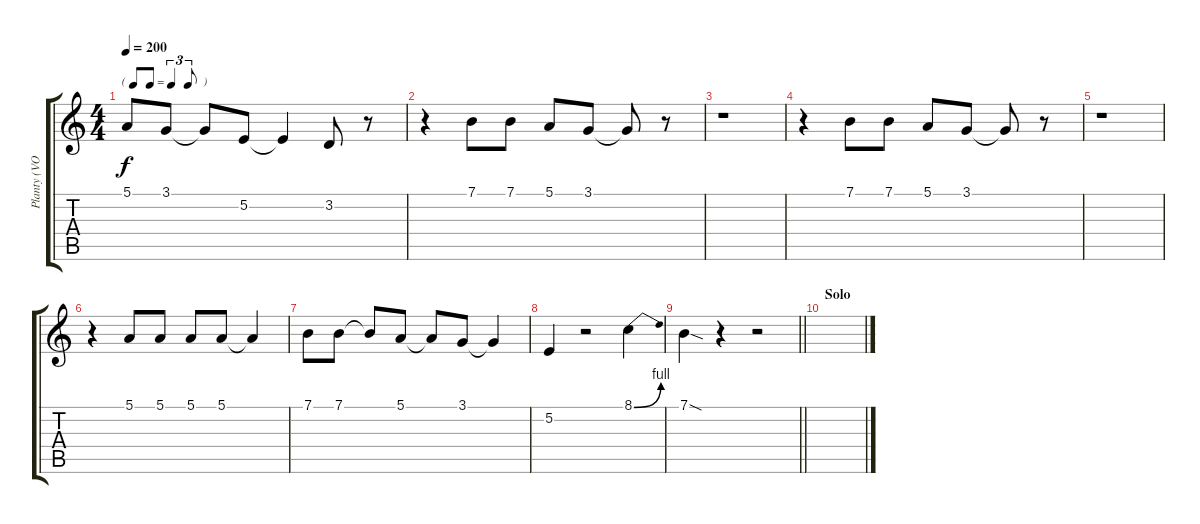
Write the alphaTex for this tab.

\track ("Planty (VOCALS)" "Planty (VO") {instrument flute}
\staff {score tabs}
\tuning (E4 B3 G3 D3 A2 E2) {hide}
\ts (4 4)
\tf triplet8th
\tempo 200
\clef g2
\ks c
5.1.8{dy f} 3.1.8 3.1{t}.8 5.2.8 5.2{t}.4 3.2.8 r.8 |
r.4 7.1.8 7.1.8 5.1.8 3.1.8 3.1{t}.8 r.8 |
r.1 |
r.4 7.1.8 7.1.8 5.1.8 3.1.8 3.1{t}.8 r.8 |
r.1 |
r.4 5.1.8 5.1.8 5.1.8 5.1.8 5.1{t}.4 |
7.1.8 7.1.8 7.1{t}.8 5.1.8 5.1{t}.8 3.1.8 3.1{t}.4 |
5.2.4 r.2 8.1{be (bend 0 0 60 4)}.4 |
\barLineRight lightlight
7.1{sod}.4 r.4 r.2 |
\section ("" "Solo")
